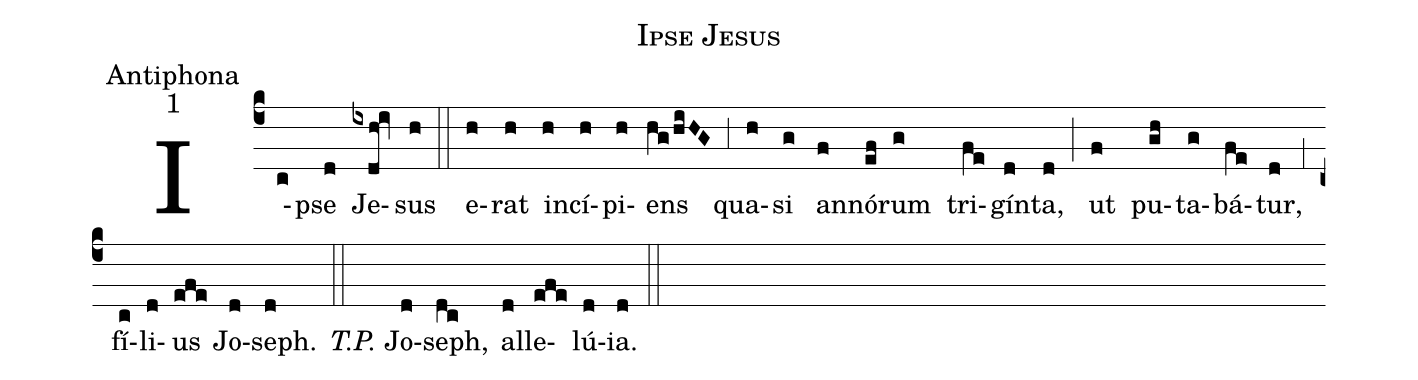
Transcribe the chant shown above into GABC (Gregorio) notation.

name:Ipse Jesus;
office-part:Antiphona;
mode:1;
%%
(c4) I(c)pse(d) Je(ixdh!iv)sus(h) (::)
e(h)rat(h) in(h)cí(h)pi(h)ens(hg/hiHG) (,3) qua(h)si(g) an(f)nó(ef)rum(g) tri(fe)gín(d)ta,(d) (;) ut(f) pu(gh)ta(g)bá(fe)tur,(d) (,1) fí(c)li(d)us(efe) Jo(d)seph.(d) (::) <i>T.P.</i> Jo(d)seph,(dc) al(d)le(efe)lú(d)ia.(d) (::)
